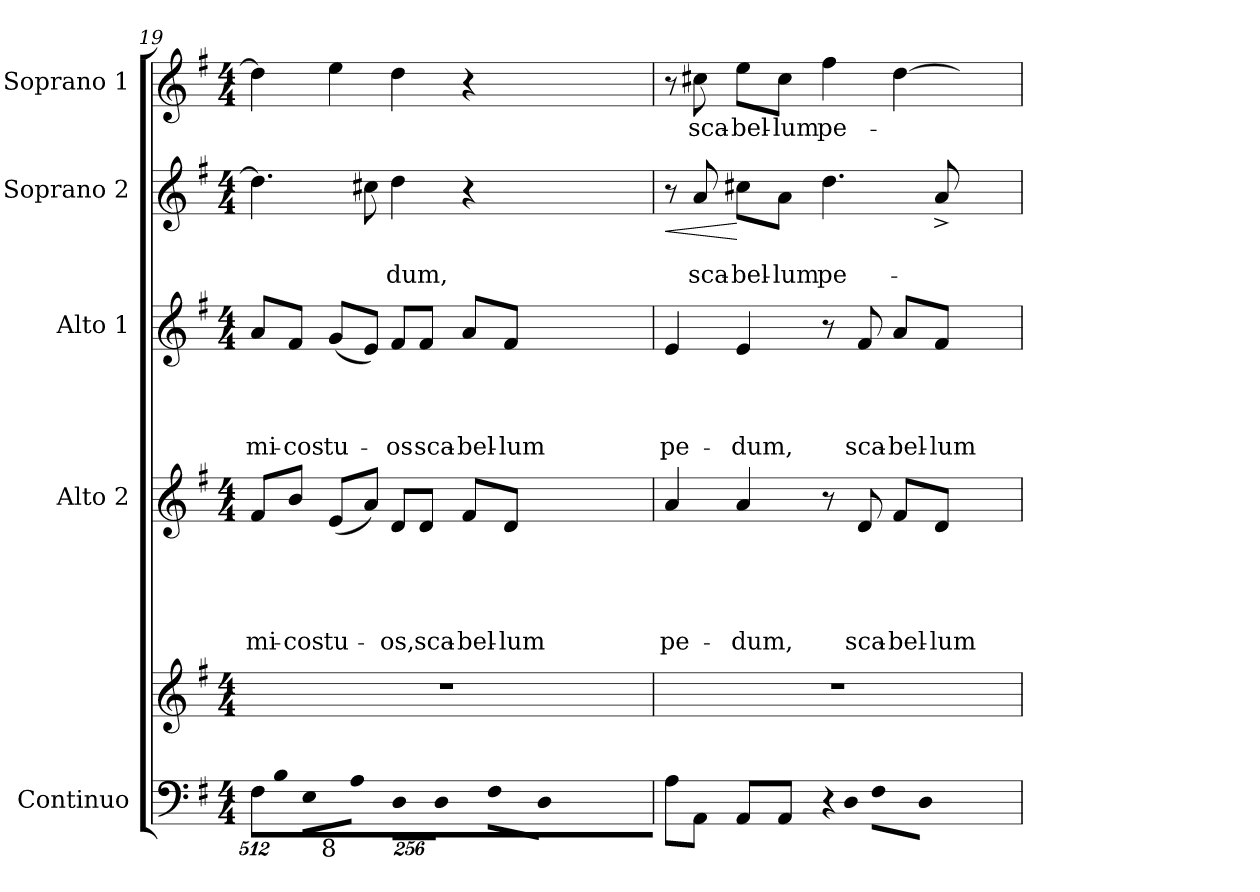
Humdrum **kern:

**kern	**kern	**kern	**text	**text	**text	**text	**text	**kern	**text	**text	**text	**text	**kern	**text	**text	**dynam	**kern	**text
*part5	*part5	*part4	*part4	*part4	*part4	*part4	*part4	*part3	*part3	*part3	*part3	*part3	*part2	*part2	*part2	*part2	*part1	*part1
*staff6	*staff5	*staff4	*staff4	*staff4	*staff4	*staff4	*staff4	*staff3	*staff3	*staff3	*staff3	*staff3	*staff2	*staff2	*staff2	*staff2	*staff1	*staff1
*I"Continuo	*	*I"Alto 2	*	*	*	*	*	*I"Alto 1	*	*	*	*	*I"Soprano 2	*	*	*	*I"Soprano 1	*
*	*	*I'A. 2	*	*	*	*	*	*I'A. 1	*	*	*	*	*I'S. 2	*	*	*	*I'S. 1	*
!!LO:PB:g=z
*clefF4	*clefG2	*clefG2	*	*	*	*	*	*clefG2	*	*	*	*	*clefG2	*	*	*	*clefG2	*
*k[f#]	*k[f#]	*k[f#]	*	*	*	*	*	*k[f#]	*	*	*	*	*k[f#]	*	*	*	*k[f#]	*
*G:	*G:	*G:	*	*	*	*	*	*G:	*	*	*	*	*G:	*	*	*	*G:	*
*M4/4	*M4/4	*M4/4	*	*	*	*	*	*M4/4	*	*	*	*	*M4/4	*	*	*	*M4/4	*
*Xbrackettup	*	*	*	*	*	*	*	*	*	*	*	*	*	*	*	*	*	*
=19	=19	=19	=19	=19	=19	=19	=19	=19	=19	=19	=19	=19	=19	=19	=19	=19	=19	=19
!LO:N:vis=8	!	!	!	!	!	!	!LO:LY:b	!	!	!	!	!LO:LY:b	!	!	!	!	!	!
*^	*	*	*	*	*	*	*	*	*	*	*	*	*	*	*	*	*	*
4096%341F#\L	8...ryy	1r	8f#/L	.	.	.	.	-mi-	8a/L	.	.	.	-mi-	4.dd\]	.	.	.	4dd\]	.
!LO:N:vis=8	!	!	!	!	!	!	!	!	!	!	!	!	!	!	!	!	!	!	!
2048%171B\J	.	.	.	.	.	.	.	.	.	.	.	.	.	.	.	.	.	.	.
!	!	!	!	!	!	!	!	!LO:LY:b	!	!	!	!	!LO:LY:b	!	!	!	!	!	!
.	.	.	8b/J	.	.	.	.	-cos	8f#/J	.	.	.	-cos	.	.	.	.	.	.
!LO:N:vis=8	!	!	!	!	!	!	!	!	!	!	!	!	!	!	!	!	!	!	!
4096%195E\L	.	.	.	.	.	.	.	.	.	.	.	.	.	.	.	.	.	.	.
!LO:N:vis=8	!	!	!	!	!	!	!	!	!	!	!	!	!	!	!	!	!	!	!
4096%195A\J	.	.	.	.	.	.	.	.	.	.	.	.	.	.	.	.	.	.	.
!	!LO:TX:b:t=8	!	!	!	!	!	!	!	!	!	!	!	!	!	!	!	!	!	!
.	2ryy	.	.	.	.	.	.	.	.	.	.	.	.	.	.	.	.	.	.
!	!	!	!	!	!	!	!	!LO:LY:b	!	!	!	!	!LO:LY:b	!	!	!	!	!	!
.	.	.	(<8e/L	.	.	.	.	tu-	(<8g/L	.	.	.	tu-	.	.	.	.	4ee\	.
!LO:N:vis=8	!	!	!	!	!	!	!	!	!	!	!	!	!	!	!	!	!	!	!
4096%195D\L	.	.	.	.	.	.	.	.	.	.	.	.	.	.	.	.	.	.	.
!LO:N:vis=8	!	!	!	!	!	!	!	!	!	!	!	!	!	!	!	!	!	!	!
4096%195D\J	.	.	.	.	.	.	.	.	.	.	.	.	.	.	.	.	.	.	.
!LO:N:vis=8	!	!	!	!	!	!	!	!	!	!	!	!	!	!	!	!	!	!	!
4096%195F#\L	.	.	.	.	.	.	.	.	.	.	.	.	.	.	.	.	.	.	.
.	.	.	8a/J)	.	.	.	.	.	8e/J)	.	.	.	.	8cc#X\	.	.	.	.	.
!LO:N:vis=8	!	!	!	!	!	!	!	!	!	!	!	!	!	!	!	!	!	!	!
4096%195D\J	.	.	.	.	.	.	.	.	.	.	.	.	.	.	.	.	.	.	.
2ryy	.	.	.	.	.	.	.	.	.	.	.	.	.	.	.	.	.	.	.
!	!	!	!	!	!	!	!	!LO:LY:b	!	!	!	!	!LO:LY:b	!	!	!LO:LY:b	!	!	!
.	.	.	8d/L	.	.	.	.	-os,	8f#/L	.	.	.	-os	4dd\	.	-dum,	.	4dd\	.
!	!	!	!	!	!	!	!	!LO:LY:b	!	!	!	!	!LO:LY:b	!	!	!	!	!	!
.	.	.	8d/J	.	.	.	.	sca-	8f#/J	.	.	.	sca-	.	.	.	.	.	.
.	4ryy	.	.	.	.	.	.	.	.	.	.	.	.	.	.	.	.	.	.
!	!	!	!	!	!	!	!	!LO:LY:b	!	!	!	!	!LO:LY:b	!	!	!	!	!	!
.	.	.	8f#/L	.	.	.	.	-bel-	8a/L	.	.	.	-bel-	4r	.	.	.	4r	.
!	!	!	!	!	!	!	!	!LO:LY:b	!	!	!	!	!LO:LY:b	!	!	!	!	!	!
.	.	.	8d/J	.	.	.	.	-lum	8f#/J	.	.	.	-lum	.	.	.	.	.	.
32ryy	.	.	.	.	.	.	.	.	.	.	.	.	.	.	.	.	.	.	.
64ryy	.	.	.	.	.	.	.	.	.	.	.	.	.	.	.	.	.	.	.
.	64ryy	.	.	.	.	.	.	.	.	.	.	.	.	.	.	.	.	.	.
2048.ryy	.	.	.	.	.	.	.	.	.	.	.	.	.	.	.	.	.	.	.
=20	=20	=20	=20	=20	=20	=20	=20	=20	=20	=20	=20	=20	=20	=20	=20	=20	=20	=20	=20
!LO:TX:b:t=#	!	!	!	!	!	!	!	!	!	!	!	!	!	!	!	!	!	!	!
!	!	!	!	!	!	!	!	!LO:LY:b	!	!	!	!	!LO:LY:b	!	!	!	!LO:HP:b	!	!
*v	*v	*	*	*	*	*	*	*	*	*	*	*	*	*	*	*	*	*	*
8A\L	1r	4a/	.	.	.	.	pe-	4e/	.	.	.	pe-	8r	.	.	<	8r	.
!	!	!	!	!	!	!	!	!	!	!	!	!	!	!	!LO:LY:b	!	!	!LO:LY:b
8AA\J	.	.	.	.	.	.	.	.	.	.	.	.	8a/	.	sca-	.	8cc#X\	-sca-
!	!	!	!	!	!	!	!LO:LY:b	!	!	!	!	!LO:LY:b	!	!	!LO:LY:b	!	!	!LO:LY:b
8AA/L	.	4a/	.	.	.	.	-dum,	4e/	.	.	.	-dum,	8cc#X\L	.	-bel-	[	8ee\L	-bel-
!	!	!	!	!	!	!	!	!	!	!	!	!	!	!	!LO:LY:b	!	!	!LO:LY:b
8AA/J	.	.	.	.	.	.	.	.	.	.	.	.	8a\J	.	-lum	.	8cc#\J	-lum
*Xtuplet	*	*	*	*	*	*	*	*	*	*	*	*	*	*	*	*	*	*
!LO:N:vis=8	!	!	!	!	!	!	!	!	!	!	!	!	!	!	!LO:LY:b	!	!	!LO:LY:b
4096%341r	.	8r	.	.	.	.	.	8r	.	.	.	.	4.dd\	.	pe-	.	4ff#\	pe-
!LO:N:vis=8	!	!	!	!	!	!	!	!	!	!	!	!	!	!	!	!	!	!
2048%171D\	.	.	.	.	.	.	.	.	.	.	.	.	.	.	.	.	.	.
!	!	!	!	!	!	!	!LO:LY:b	!	!	!	!	!LO:LY:b	!	!	!	!	!	!
.	.	8d/	.	.	.	.	sca-	8f#/	.	.	.	sca-	.	.	.	.	.	.
*tuplet	*	*	*	*	*	*	*	*	*	*	*	*	*	*	*	*	*	*
!LO:N:vis=8	!	!	!	!	!	!	!	!	!	!	!	!	!	!	!	!	!	!
4096%227F#\L	.	.	.	.	.	.	.	.	.	.	.	.	.	.	.	.	.	.
!LO:N:vis=8	!	!	!	!	!	!	!	!	!	!	!	!	!	!	!	!	!	!
1024%57D\J	.	.	.	.	.	.	.	.	.	.	.	.	.	.	.	.	.	.
!	!	!	!	!	!	!	!LO:LY:b	!	!	!	!	!LO:LY:b	!	!	!	!	!	!
.	.	8f#/L	.	.	.	.	-bel-	8a/L	.	.	.	-bel-	.	.	.	.	[>4dd\	.
8ryy	.	.	.	.	.	.	.	.	.	.	.	.	.	.	.	.	.	.
!	!	!	!	!	!	!	!LO:LY:b	!	!	!	!	!LO:LY:b	!	!	!	!	!	!
.	.	8d/J	.	.	.	.	-lum	8f#/J	.	.	.	-lum	8a^</	.	.	.	.	.
16ryy	.	.	.	.	.	.	.	.	.	.	.	.	.	.	.	.	.	.
32ryy	.	.	.	.	.	.	.	.	.	.	.	.	.	.	.	.	.	.
512..ryy	.	.	.	.	.	.	.	.	.	.	.	.	.	.	.	.	.	.
=	=	=	=	=	=	=	=	=	=	=	=	=	=	=	=	=	=	=
*-	*-	*-	*-	*-	*-	*-	*-	*-	*-	*-	*-	*-	*-	*-	*-	*-	*-	*-
